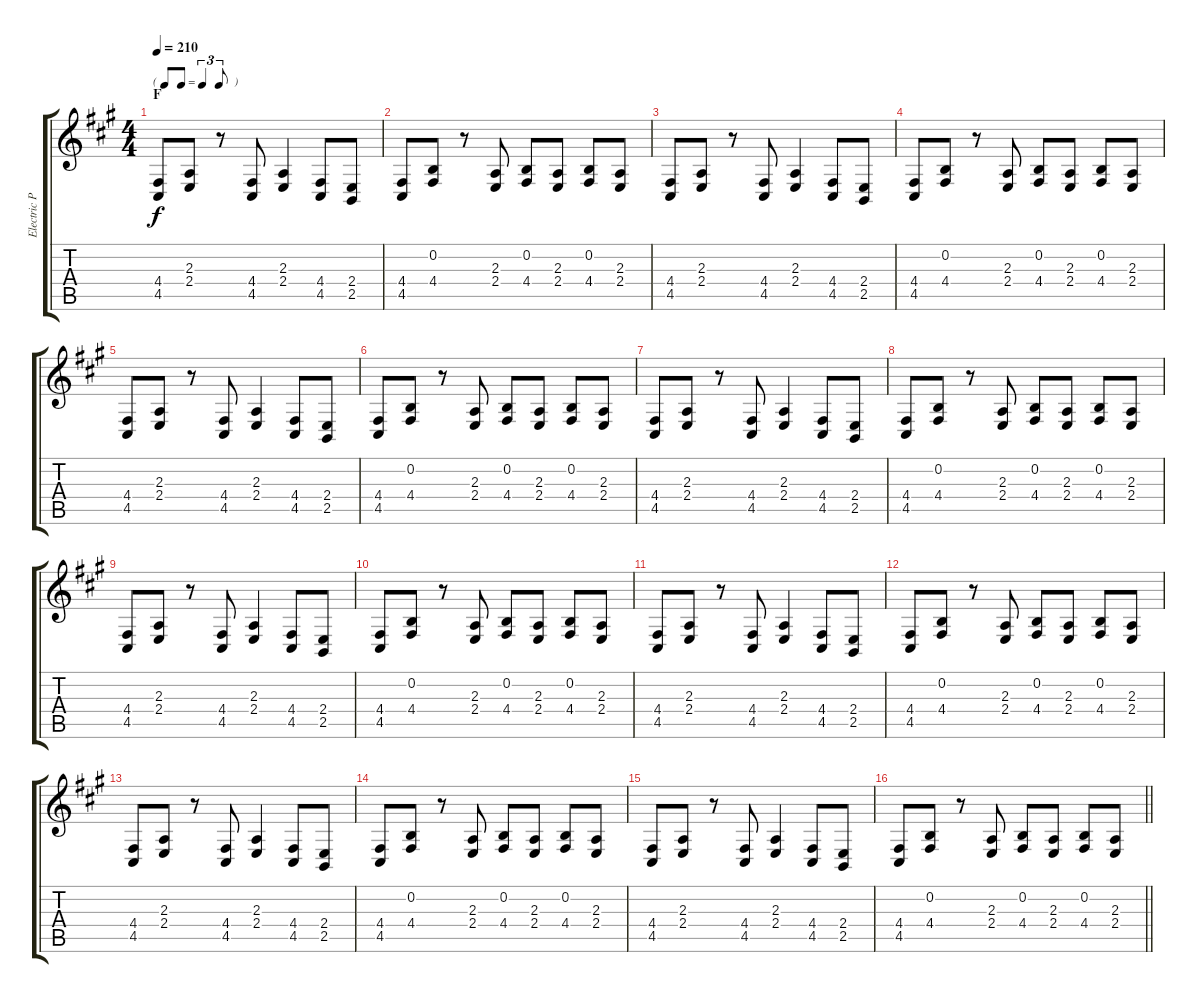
\track ("Electric Piano" "Electric P") {instrument electricgrandpiano}
\staff {score tabs}
\tuning (E4 B3 G3 D3 A2 E2) {hide}
\ts (4 4)
\tf triplet8th
\section ("" "F")
\tempo 210
\clef g2
\ks a
(4.4 4.5).8{dy f} (2.3 2.4).8 r.8 (4.4 4.5).8 (2.3 2.4).4 (4.4 4.5).8 (2.4 2.5).8 |
(4.4 4.5).8 (0.2 4.4).8 r.8 (2.3 2.4).8 (0.2 4.4).8 (2.3 2.4).8 (0.2 4.4).8 (2.3 2.4).8 |
(4.4 4.5).8 (2.3 2.4).8 r.8 (4.4 4.5).8 (2.3 2.4).4 (4.4 4.5).8 (2.4 2.5).8 |
(4.4 4.5).8 (0.2 4.4).8 r.8 (2.3 2.4).8 (0.2 4.4).8 (2.3 2.4).8 (0.2 4.4).8 (2.3 2.4).8 |
(4.4 4.5).8 (2.3 2.4).8 r.8 (4.4 4.5).8 (2.3 2.4).4 (4.4 4.5).8 (2.4 2.5).8 |
(4.4 4.5).8 (0.2 4.4).8 r.8 (2.3 2.4).8 (0.2 4.4).8 (2.3 2.4).8 (0.2 4.4).8 (2.3 2.4).8 |
(4.4 4.5).8 (2.3 2.4).8 r.8 (4.4 4.5).8 (2.3 2.4).4 (4.4 4.5).8 (2.4 2.5).8 |
(4.4 4.5).8 (0.2 4.4).8 r.8 (2.3 2.4).8 (0.2 4.4).8 (2.3 2.4).8 (0.2 4.4).8 (2.3 2.4).8 |
(4.4 4.5).8 (2.3 2.4).8 r.8 (4.4 4.5).8 (2.3 2.4).4 (4.4 4.5).8 (2.4 2.5).8 |
(4.4 4.5).8 (0.2 4.4).8 r.8 (2.3 2.4).8 (0.2 4.4).8 (2.3 2.4).8 (0.2 4.4).8 (2.3 2.4).8 |
(4.4 4.5).8 (2.3 2.4).8 r.8 (4.4 4.5).8 (2.3 2.4).4 (4.4 4.5).8 (2.4 2.5).8 |
(4.4 4.5).8 (0.2 4.4).8 r.8 (2.3 2.4).8 (0.2 4.4).8 (2.3 2.4).8 (0.2 4.4).8 (2.3 2.4).8 |
(4.4 4.5).8 (2.3 2.4).8 r.8 (4.4 4.5).8 (2.3 2.4).4 (4.4 4.5).8 (2.4 2.5).8 |
(4.4 4.5).8 (0.2 4.4).8 r.8 (2.3 2.4).8 (0.2 4.4).8 (2.3 2.4).8 (0.2 4.4).8 (2.3 2.4).8 |
(4.4 4.5).8 (2.3 2.4).8 r.8 (4.4 4.5).8 (2.3 2.4).4 (4.4 4.5).8 (2.4 2.5).8 |
\barLineRight lightlight
(4.4 4.5).8 (0.2 4.4).8 r.8 (2.3 2.4).8 (0.2 4.4).8 (2.3 2.4).8 (0.2 4.4).8 (2.3 2.4).8
